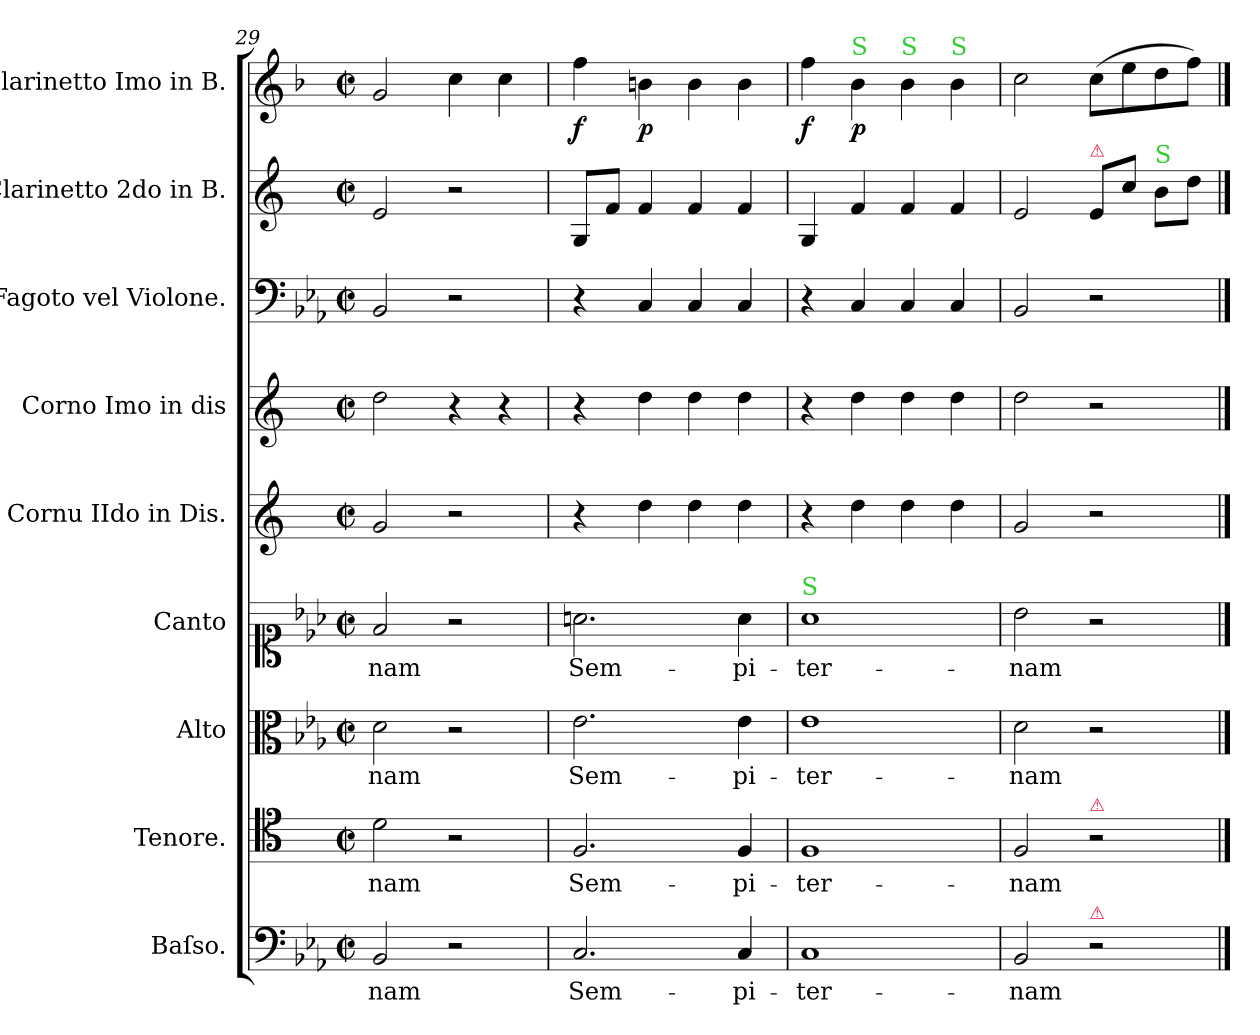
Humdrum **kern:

**kern	**text	**kern	**text	**kern	**text	**kern	**text	**kern	**kern	**kern	**kern	**kern	**dynam
*part9	*part9	*part8	*part8	*part7	*part7	*part6	*part6	*part5	*part4	*part3	*part2	*part1	*part1
*staff9	*staff9	*staff8	*staff8	*staff7	*staff7	*staff6	*staff6	*staff5	*staff4	*staff3	*staff2	*staff1	*staff1
*I"Baſso.	*	*I"Tenore.	*	*I"Alto	*	*I"Canto	*	*I"Cornu IIdo in Dis.	*I"Corno Imo in dis	*I"Fagoto vel Violone.	*I"Clarinetto 2do in B.	*I"Clarinetto Imo in B.	*
*I'B	*	*I'T	*	*I'A	*	*	*	*	*	*I'fag|vlne	*	*	*
*clefF4	*	*clefC4	*	*clefC3	*	*clefC1	*	*clefG2	*clefG2	*clefF4	*clefG2	*clefG2	*
*	*	*	*	*	*	*	*	*ITrd5c9	*ITrd5c9	*	*ITrd1c2	*ITrd1c2	*
*k[b-e-a-]	*	*	*	*k[b-e-a-]	*	*k[b-e-a-]	*	*k[b-e-a-]	*k[b-e-a-]	*k[b-e-a-]	*k[b-e-]	*k[b-e-a-]	*
*M2/2	*	*M2/2	*	*M2/2	*	*M2/2	*	*M2/2	*M2/2	*M2/2	*M2/2	*M2/2	*
*met(c|)	*	*met(c|)	*	*met(c|)	*	*met(c|)	*	*met(c|)	*met(c|)	*met(c|)	*met(c|)	*met(c|)	*
=29	=29	=29	=29	=29	=29	=29	=29	=29	=29	=29	=29	=29	=29
2BB-/	-nam	2d\	-nam	2d\	-nam	2f/	-nam	2B-/	2f\	2BB-/	2d/	2f/	.
2r	.	2r	.	2r	.	2r	.	2r	4r	2r	2r	4b-\	.
.	.	.	.	.	.	.	.	.	4r	.	.	4b-\	.
=30	=30	=30	=30	=30	=30	=30	=30	=30	=30	=30	=30	=30	=30
!	!	!	!LO:LY:i	!	!	!	!LO:LY:i	!	!	!	!	!	!
2.C/	Sem-	2.F/	Sem-	2.e-\	Sem-	2.an\	Sem-	4r	4r	4r	8F/L	4ee-\	f
.	.	.	.	.	.	.	.	.	.	.	8e-/J	.	.
.	.	.	.	.	.	.	.	4f\	4f\	4C/	4e-/	4an\	p
.	.	.	.	.	.	.	.	4f\	4f\	4C/	4e-/	4a\	.
!	!	!	!LO:LY:i	!	!	!	!LO:LY:i	!	!	!	!	!	!
4C/	-pi-	4F/	-pi-	4e-\	-pi-	4a\	-pi-	4f\	4f\	4C/	4e-/	4a\	.
=31	=31	=31	=31	=31	=31	=31	=31	=31	=31	=31	=31	=31	=31
!	!	!	!	!	!	!LO:TX:a:color=limegreen:t=S	!	!	!	!	!	!	!
!	!	!	!LO:LY:i	!	!	!	!LO:LY:i	!	!	!	!	!	!
1C	-ter-	1F	-ter-	1e-	-ter-	1a-	-ter-	4r	4r	4r	4F/	4ee-\	f
!	!	!	!	!	!	!	!	!	!	!	!	!LO:TX:a:color=limegreen:t=S	!
.	.	.	.	.	.	.	.	4f\	4f\	4C/	4e-/	4a-\	p
!	!	!	!	!	!	!	!	!	!	!	!	!LO:TX:a:color=limegreen:t=S	!
.	.	.	.	.	.	.	.	4f\	4f\	4C/	4e-/	4a-\	.
!	!	!	!	!	!	!	!	!	!	!	!	!LO:TX:a:color=limegreen:t=S	!
.	.	.	.	.	.	.	.	4f\	4f\	4C/	4e-/	4a-\	.
=32	=32	=32	=32	=32	=32	=32	=32	=32	=32	=32	=32	=32	=32
!	!	!	!LO:LY:i	!	!	!	!LO:LY:i	!	!	!	!	!	!
2BB-/	-nam	2F/	-nam	2d\	-nam	2b-\	-nam	2B-/	2f\	2BB-/	2d/	2b-\	.
!	!	!	!	!	!	!	!	!	!	!	!LO:TX:a:color=crimson:t=⚠	!	!
!	!	!LO:TX:a:color=crimson:t=⚠	!	!	!	!	!	!	!	!	!	!	!
!LO:TX:a:color=crimson:t=⚠	!	!	!	!	!	!	!	!	!	!	!	!	!
2r	.	2r	.	2r	.	2r	.	2r	2r	2r	8d/L	(8b-\L	.
.	.	.	.	.	.	.	.	.	.	.	8b-/J	8dd\	.
!	!	!	!	!	!	!	!	!	!	!	!LO:TX:a:color=limegreen:t=S	!	!
.	.	.	.	.	.	.	.	.	.	.	8a\L	8cc\	.
.	.	.	.	.	.	.	.	.	.	.	8cc\J	8ee-\J)	.
==	==	==	==	==	==	==	==	==	==	==	==	==	==
*-	*-	*-	*-	*-	*-	*-	*-	*-	*-	*-	*-	*-	*-
